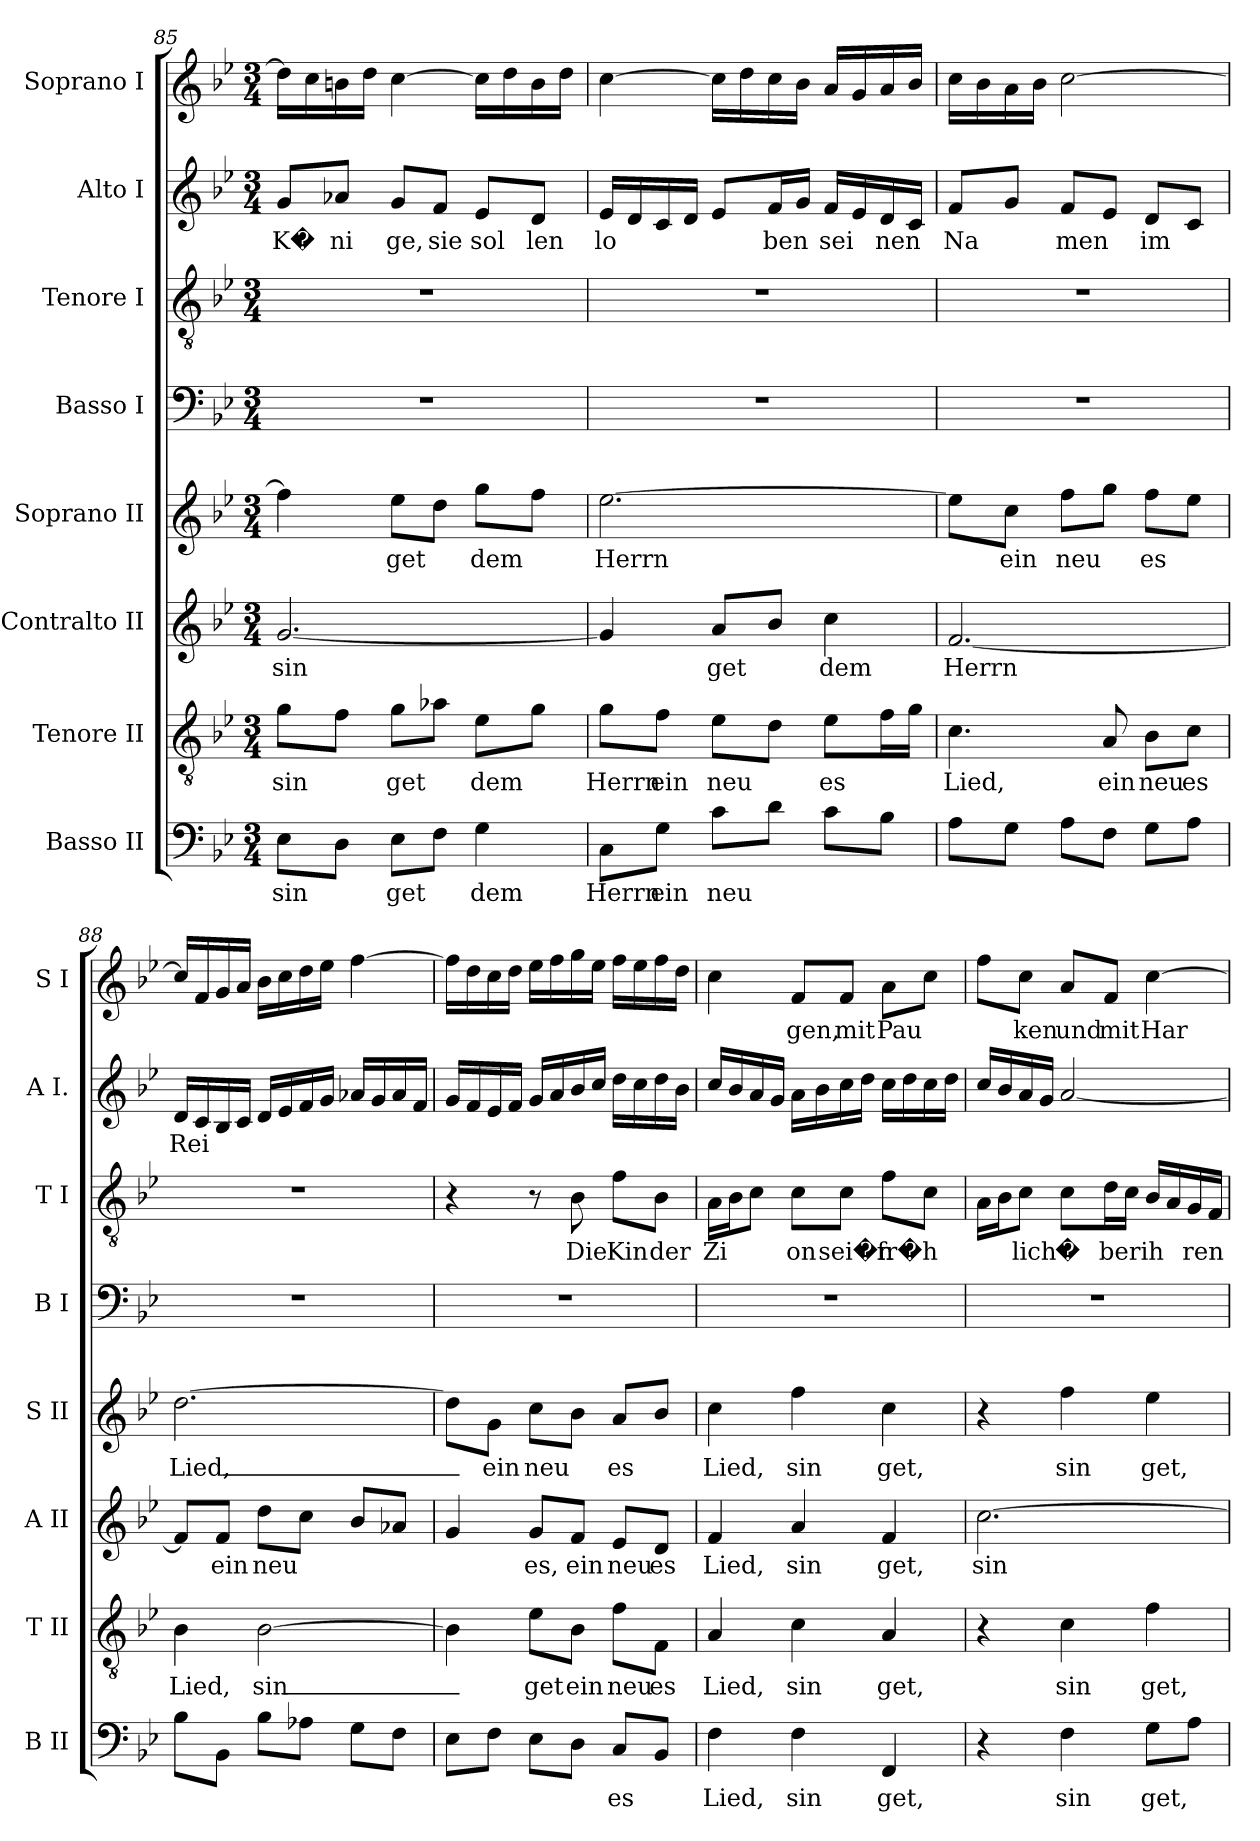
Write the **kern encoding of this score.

**kern	**text	**kern	**text	**kern	**text	**kern	**text	**kern	**kern	**text	**kern	**text	**kern	**text
*part8	*part8	*part7	*part7	*part6	*part6	*part5	*part5	*part4	*part3	*part3	*part2	*part2	*part1	*part1
*staff8	*staff8	*staff7	*staff7	*staff6	*staff6	*staff5	*staff5	*staff4	*staff3	*staff3	*staff2	*staff2	*staff1	*staff1
*I"Basso II	*	*I"Tenore II	*	*I"Contralto II	*	*I"Soprano II	*	*I"Basso I	*I"Tenore I	*	*I"Alto I	*	*I"Soprano I	*
*I'B II	*	*I'T II	*	*I'A II	*	*I'S II	*	*I'B I	*I'T I	*	*I'A I.	*	*I'S I	*
*clefF4	*	*clefGv2	*	*clefG2	*	*clefG2	*	*clefF4	*clefGv2	*	*clefG2	*	*clefG2	*
*k[b-e-]	*	*k[b-e-]	*	*k[b-e-]	*	*k[b-e-]	*	*k[b-e-]	*k[b-e-]	*	*k[b-e-]	*	*k[b-e-]	*
*M3/4	*	*M3/4	*	*M3/4	*	*M3/4	*	*M3/4	*M3/4	*	*M3/4	*	*M3/4	*
=85	=85	=85	=85	=85	=85	=85	=85	=85	=85	=85	=85	=85	=85	=85
!	!LO:LY:b	!	!LO:LY:b	!	!LO:LY:b	!	!	!	!	!	!	!LO:LY:b	!	!
8E-\L	sin	8g\L	sin	[2.g/	sin	4ff\]	.	2.r	2.r	.	8g/L	K�	16dd\LL]	.
.	.	.	.	.	.	.	.	.	.	.	.	.	16cc\	.
!	!	!	!	!	!	!	!	!	!	!	!	!LO:LY:b	!	!
8D\J	.	8f\J	.	.	.	.	.	.	.	.	8a-X/J	ni	16bn\	.
.	.	.	.	.	.	.	.	.	.	.	.	.	16dd\JJ	.
!	!LO:LY:b	!	!LO:LY:b	!	!	!	!LO:LY:b	!	!	!	!	!LO:LY:b	!	!
8E-\L	get	8g\L	get	.	.	8ee-\L	get	.	.	.	8g/L	ge,	[4cc\	.
!	!	!	!	!	!	!	!	!	!	!	!	!LO:LY:b	!	!
8F\J	.	8a-X\J	.	.	.	8dd\J	.	.	.	.	8f/J	sie	.	.
!	!LO:LY:b	!	!LO:LY:b	!	!	!	!LO:LY:b	!	!	!	!	!LO:LY:b	!	!
4G\	dem	8e-\L	dem	.	.	8gg\L	dem	.	.	.	8e-/L	sol	16cc\LL]	.
.	.	.	.	.	.	.	.	.	.	.	.	.	16dd\	.
!	!	!	!	!	!	!	!	!	!	!	!	!LO:LY:b	!	!
.	.	8g\J	.	.	.	8ff\J	.	.	.	.	8d/J	len	16b\	.
.	.	.	.	.	.	.	.	.	.	.	.	.	16dd\JJ	.
!!LO:PB:g=z
=86	=86	=86	=86	=86	=86	=86	=86	=86	=86	=86	=86	=86	=86	=86
!	!LO:LY:b	!	!LO:LY:b	!	!	!	!LO:LY:b	!	!	!	!	!LO:LY:b	!	!
8C\L	Herrn	8g\L	Herrn	4g/]	.	[2.ee-\	Herrn	2.r	2.r	.	16e-/LL	lo	[4cc\	.
.	.	.	.	.	.	.	.	.	.	.	16d/	.	.	.
!	!LO:LY:b	!	!LO:LY:b	!	!	!	!	!	!	!	!	!	!	!
8G\J	ein	8f\J	ein	.	.	.	.	.	.	.	16c/	.	.	.
.	.	.	.	.	.	.	.	.	.	.	16d/JJ	.	.	.
!	!LO:LY:b	!	!LO:LY:b	!	!LO:LY:b	!	!	!	!	!	!	!	!	!
8c\L	neu	8e-\L	neu	8a/L	get	.	.	.	.	.	8e-/L	.	16cc\LL]	.
.	.	.	.	.	.	.	.	.	.	.	.	.	16dd\	.
!	!	!	!	!	!	!	!	!	!	!	!	!LO:LY:b	!	!
8d\J	.	8d\J	.	8b-/J	.	.	.	.	.	.	16f/L	ben	16cc\	.
.	.	.	.	.	.	.	.	.	.	.	16g/JJ	.	16b-\JJ	.
!	!	!	!LO:LY:b	!	!LO:LY:b	!	!	!	!	!	!	!LO:LY:b	!	!
8c\L	.	8e-\L	es	4cc\	dem	.	.	.	.	.	16f/LL	sei	16a/LL	.
.	.	.	.	.	.	.	.	.	.	.	16e-/	.	16g/	.
!	!	!	!	!	!	!	!	!	!	!	!	!LO:LY:b	!	!
8B-\J	.	16f\L	.	.	.	.	.	.	.	.	16d/	nen	16a/	.
.	.	16g\JJ	.	.	.	.	.	.	.	.	16c/JJ	.	16b-/JJ	.
=87	=87	=87	=87	=87	=87	=87	=87	=87	=87	=87	=87	=87	=87	=87
!	!	!	!LO:LY:b	!	!LO:LY:b	!	!	!	!	!	!	!LO:LY:b	!	!
8A\L	.	4.c\	Lied,	[2.f/	Herrn	8ee-\L]	.	2.r	2.r	.	8f/L	Na	16cc\LL	.
.	.	.	.	.	.	.	.	.	.	.	.	.	16b-\	.
!	!	!	!	!	!	!	!LO:LY:b	!	!	!	!	!	!	!
8G\J	.	.	.	.	.	8cc\J	ein	.	.	.	8g/J	.	16a\	.
.	.	.	.	.	.	.	.	.	.	.	.	.	16b-\JJ	.
!	!	!	!	!	!	!	!LO:LY:b	!	!	!	!	!LO:LY:b	!	!
8A\L	.	.	.	.	.	8ff\L	neu	.	.	.	8f/L	men	[2cc\	.
!	!	!	!LO:LY:b	!	!	!	!	!	!	!	!	!	!	!
8F\J	.	8A/	ein	.	.	8gg\J	.	.	.	.	8e-/J	.	.	.
!	!	!	!LO:LY:b	!	!	!	!LO:LY:b	!	!	!	!	!LO:LY:b	!	!
8G\L	.	8B-\L	neu	.	.	8ff\L	es	.	.	.	8d/L	im	.	.
!	!	!	!LO:LY:b	!	!	!	!	!	!	!	!	!	!	!
8A\J	.	8c\J	es	.	.	8ee-\J	.	.	.	.	8c/J	.	.	.
=88	=88	=88	=88	=88	=88	=88	=88	=88	=88	=88	=88	=88	=88	=88
!	!	!	!LO:LY:b	!	!	!	!LO:LY:b	!	!	!	!	!LO:LY:b	!	!
8B-\L	.	4B-\	Lied,	8f/L]	.	[2.dd\	Lied,_	2.r	2.r	.	16d/LL	Rei	16cc/LL]	.
.	.	.	.	.	.	.	.	.	.	.	16c/	.	16f/	.
!	!	!	!	!	!LO:LY:b	!	!	!	!	!	!	!	!	!
8BB-\J	.	.	.	8f/J	ein	.	.	.	.	.	16B-/	.	16g/	.
.	.	.	.	.	.	.	.	.	.	.	16c/JJ	.	16a/JJ	.
!	!	!	!LO:LY:b	!	!LO:LY:b	!	!	!	!	!	!	!	!	!
8B-\L	.	[2B-\	sin_	8dd\L	neu	.	.	.	.	.	16d/LL	.	16b-\LL	.
.	.	.	.	.	.	.	.	.	.	.	16e-/	.	16cc\	.
8A-X\J	.	.	.	8cc\J	.	.	.	.	.	.	16f/	.	16dd\	.
.	.	.	.	.	.	.	.	.	.	.	16g/JJ	.	16ee-\JJ	.
8G\L	.	.	.	8b-/L	.	.	.	.	.	.	16a-X/LL	.	[4ff\	.
.	.	.	.	.	.	.	.	.	.	.	16g/	.	.	.
8F\J	.	.	.	8a-X/J	.	.	.	.	.	.	16a-/	.	.	.
.	.	.	.	.	.	.	.	.	.	.	16f/JJ	.	.	.
!!LO:PB:g=z
=89	=89	=89	=89	=89	=89	=89	=89	=89	=89	=89	=89	=89	=89	=89
!	!	!	!	!	!LO:LY:b	!	!	!	!	!	!	!	!	!
8E-\L	.	4B-\]	.	4g/	_	8dd\L]	.	2.r	4r	.	16g/LL	.	16ff\LL]	.
.	.	.	.	.	.	.	.	.	.	.	16f/	.	16dd\	.
!	!	!	!	!	!	!	!LO:LY:b	!	!	!	!	!	!	!
8F\J	.	.	.	.	.	8g\J	ein	.	.	.	16e-/	.	16cc\	.
.	.	.	.	.	.	.	.	.	.	.	16f/JJ	.	16dd\JJ	.
!	!	!	!LO:LY:b	!	!LO:LY:b	!	!LO:LY:b	!	!	!	!	!	!	!
8E-\L	.	8e-\L	get	8g/L	es,	8cc\L	neu	.	8r	.	16g/LL	.	16ee-\LL	.
.	.	.	.	.	.	.	.	.	.	.	16a/	.	16ff\	.
!	!	!	!LO:LY:b	!	!LO:LY:b	!	!	!	!	!LO:LY:b	!	!	!	!
8D\J	.	8B-\J	ein	8f/J	ein	8b-\J	.	.	8B-\	Die	16b-/	.	16gg\	.
.	.	.	.	.	.	.	.	.	.	.	16cc/JJ	.	16ee-\JJ	.
!	!LO:LY:b	!	!LO:LY:b	!	!LO:LY:b	!	!LO:LY:b	!	!	!LO:LY:b	!	!	!	!
8C/L	es	8f\L	neu	8e-/L	neu	8a/L	es	.	8f\L	Kin	16dd\LL	.	16ff\LL	.
.	.	.	.	.	.	.	.	.	.	.	16cc\	.	16ee-\	.
!	!	!	!LO:LY:b	!	!LO:LY:b	!	!	!	!	!LO:LY:b	!	!	!	!
8BB-/J	.	8F\J	es	8d/J	es	8b-/J	.	.	8B-\J	der	16dd\	.	16ff\	.
.	.	.	.	.	.	.	.	.	.	.	16b-\JJ	.	16dd\JJ	.
=90	=90	=90	=90	=90	=90	=90	=90	=90	=90	=90	=90	=90	=90	=90
!	!LO:LY:b	!	!LO:LY:b	!	!LO:LY:b	!	!LO:LY:b	!	!	!LO:LY:b	!	!	!	!
4F\	Lied,	4A/	Lied,	4f/	Lied,	4cc\	Lied,	2.r	16A\LL	Zi	16cc/LL	.	4cc\	.
.	.	.	.	.	.	.	.	.	16B-\J	.	16b-/	.	.	.
.	.	.	.	.	.	.	.	.	8c\J	.	16a/	.	.	.
.	.	.	.	.	.	.	.	.	.	.	16g/JJ	.	.	.
!	!LO:LY:b	!	!LO:LY:b	!	!LO:LY:b	!	!LO:LY:b	!	!	!LO:LY:b	!	!	!	!LO:LY:b
4F\	sin	4c\	sin	4a/	sin	4ff\	sin	.	8c\L	on	16a\LL	.	8f/L	gen,
.	.	.	.	.	.	.	.	.	.	.	16b-\	.	.	.
!	!	!	!	!	!	!	!	!	!	!LO:LY:b	!	!	!	!LO:LY:b
.	.	.	.	.	.	.	.	.	8c\J	sei�n	16cc\	.	8f/J	mit
.	.	.	.	.	.	.	.	.	.	.	16dd\JJ	.	.	.
!	!LO:LY:b	!	!LO:LY:b	!	!LO:LY:b	!	!LO:LY:b	!	!	!LO:LY:b	!	!	!	!LO:LY:b
4FF/	get,	4A/	get,	4f/	get,	4cc\	get,	.	8f\L	fr�h	16cc\LL	.	8a\L	Pau
.	.	.	.	.	.	.	.	.	.	.	16dd\	.	.	.
.	.	.	.	.	.	.	.	.	8c\J	.	16cc\	.	8cc\J	.
.	.	.	.	.	.	.	.	.	.	.	16dd\JJ	.	.	.
=91	=91	=91	=91	=91	=91	=91	=91	=91	=91	=91	=91	=91	=91	=91
!	!	!	!	!	!LO:LY:b	!	!	!	!	!	!	!	!	!
4r	.	4r	.	[2.cc\	sin	4r	.	2.r	16A\LL	.	16cc/LL	.	8ff\L	.
.	.	.	.	.	.	.	.	.	16B-\J	.	16b-/	.	.	.
!	!	!	!	!	!	!	!	!	!	!LO:LY:b	!	!	!	!LO:LY:b
.	.	.	.	.	.	.	.	.	8c\J	lich	16a/	.	8cc\J	ken
.	.	.	.	.	.	.	.	.	.	.	16g/JJ	.	.	.
!	!LO:LY:b	!	!LO:LY:b	!	!	!	!LO:LY:b	!	!	!LO:LY:b	!	!	!	!LO:LY:b
4F\	sin	4c\	sin	.	.	4ff\	sin	.	8c\L	�	[2a/	.	8a/L	und
!	!	!	!	!	!	!	!	!	!	!LO:LY:b	!	!	!	!LO:LY:b
.	.	.	.	.	.	.	.	.	16d\L	ber	.	.	8f/J	mit
.	.	.	.	.	.	.	.	.	16c\JJ	.	.	.	.	.
!	!LO:LY:b	!	!LO:LY:b	!	!	!	!LO:LY:b	!	!	!LO:LY:b	!	!	!	!LO:LY:b
8G\L	get,	4f\	get,	.	.	4ee-\	get,	.	16B-/LL	ih	.	.	[4cc\	Har
.	.	.	.	.	.	.	.	.	16A/	.	.	.	.	.
!	!	!	!	!	!	!	!	!	!	!LO:LY:b	!	!	!	!
8A\J	.	.	.	.	.	.	.	.	16G/	ren	.	.	.	.
.	.	.	.	.	.	.	.	.	16F/JJ	.	.	.	.	.
=	=	=	=	=	=	=	=	=	=	=	=	=	=	=
*-	*-	*-	*-	*-	*-	*-	*-	*-	*-	*-	*-	*-	*-	*-
